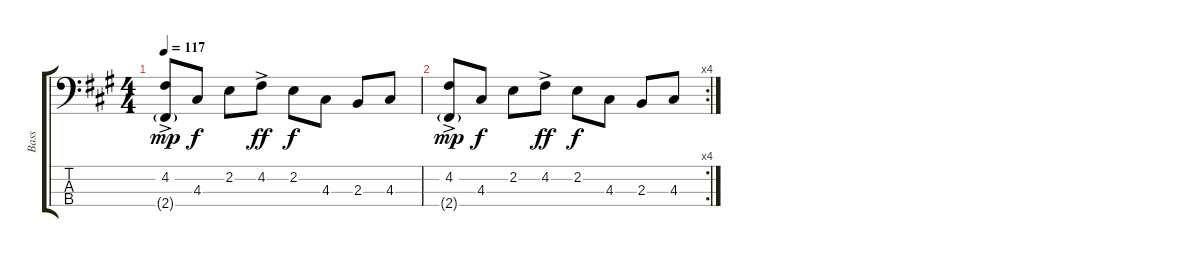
\track ("Bass" "Bass") {instrument electricbassfinger}
\staff {score tabs}
\tuning (G2 D2 A1 E1) {hide}
\ts (4 4)
\tempo 117
\clef f4
\ks f#minor
(4.2{ac} 2.4{g}).8{dy mp} 4.3.8{dy f} 2.2.8 4.2{ac}.8{dy ff} 2.2.8{dy f} 4.3.8 2.3.8 4.3.8 |
\rc 4
(4.2{ac} 2.4{g}).8{dy mp} 4.3.8{dy f} 2.2.8 4.2{ac}.8{dy ff} 2.2.8{dy f} 4.3.8 2.3.8 4.3.8
